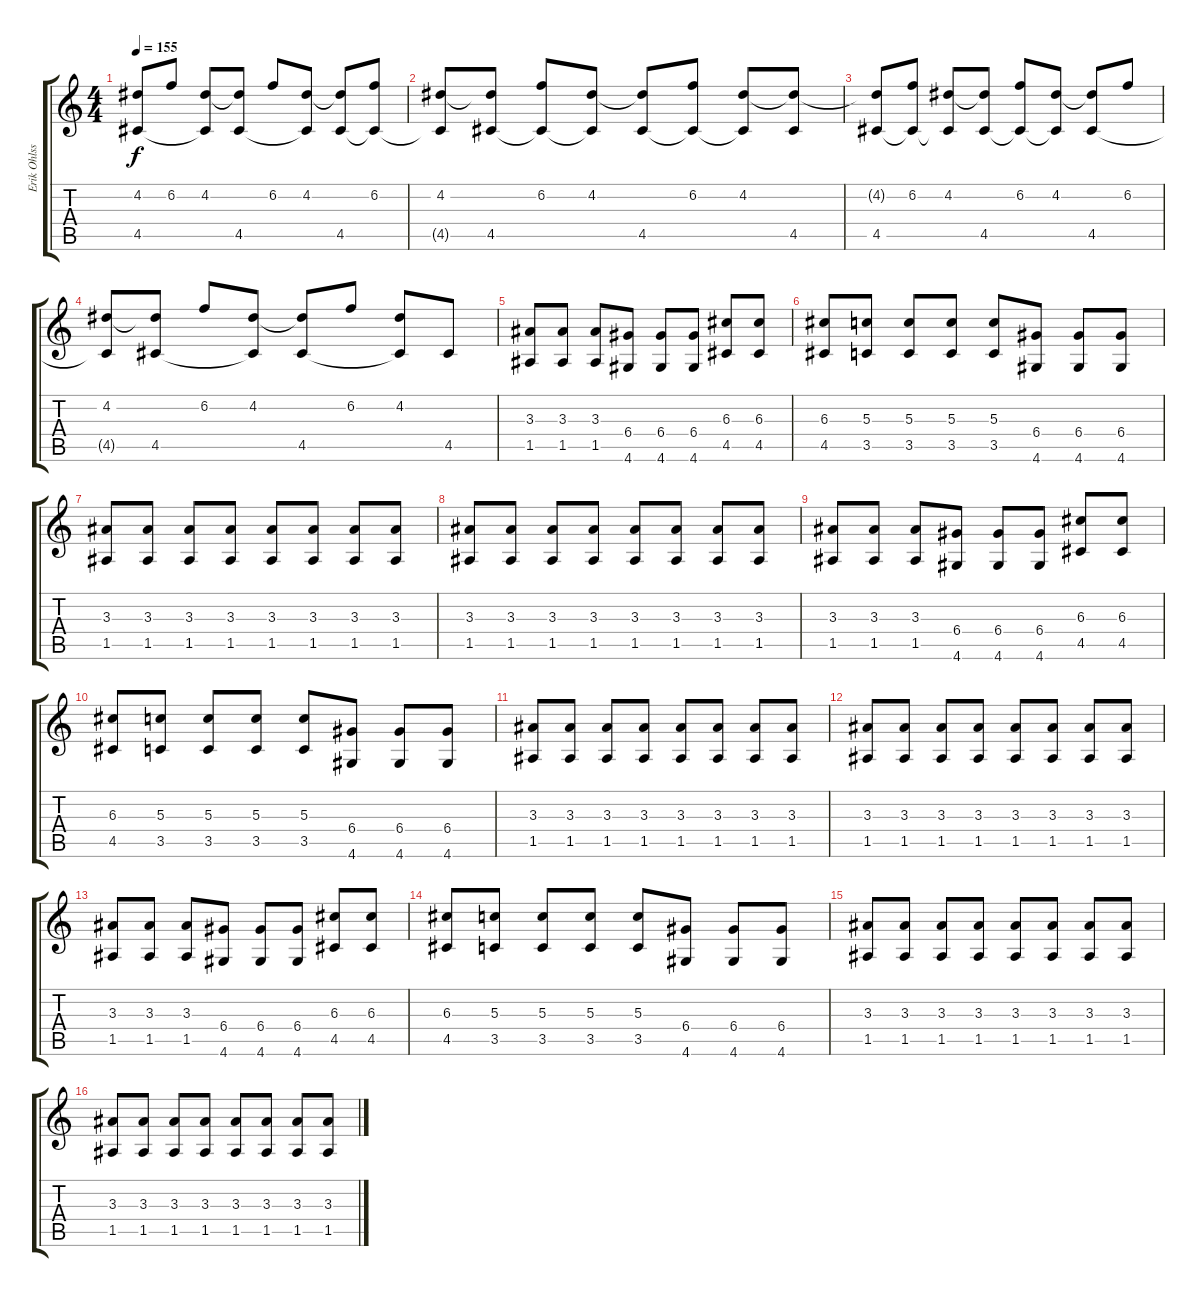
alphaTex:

\track ("Erik Ohlsson Lead" "Erik Ohlss") {instrument overdrivenguitar}
\staff {score tabs}
\tuning (E4 B3 G3 D3 A2 E2) {hide}
\ts (4 4)
\tempo 155
\clef g2
\ks c
(4.2{t} 4.5).8{dy f} 6.2.8 (4.2 4.5{t}).8 (4.2{t} 4.5).8 6.2.8 (4.2 4.5{t}).8 (4.2{t} 4.5).8 (6.2 4.5{t}).8 |
(4.2 4.5{t}).8 (4.2{t} 4.5).8 (6.2 4.5{t}).8 (4.2 4.5{t}).8 (4.2{t} 4.5).8 (6.2 4.5{t}).8 (4.2 4.5{t}).8 (4.2{t} 4.5).8 |
(4.2{t} 4.5).8 (6.2 4.5{t}).8 (4.2 4.5{t}).8 (4.2{t} 4.5).8 (6.2 4.5{t}).8 (4.2 4.5{t}).8 (4.2{t} 4.5).8 6.2.8 |
(4.2 4.5{t}).8 (4.2{t} 4.5).8 6.2.8 (4.2 4.5{t}).8 (4.2{t} 4.5).8 6.2.8 (4.2 4.5{t}).8 4.5.8 |
(3.3 1.5).8{volume 10 instrument overdrivenguitar} (3.3 1.5).8 (3.3 1.5).8 (6.4 4.6).8 (6.4 4.6).8 (6.4 4.6).8 (6.3 4.5).8 (6.3 4.5).8 |
(6.3 4.5).8 (5.3 3.5).8 (5.3 3.5).8 (5.3 3.5).8 (5.3 3.5).8 (6.4 4.6).8 (6.4 4.6).8 (6.4 4.6).8 |
(3.3 1.5).8 (3.3 1.5).8 (3.3 1.5).8 (3.3 1.5).8 (3.3 1.5).8 (3.3 1.5).8 (3.3 1.5).8 (3.3 1.5).8 |
(3.3 1.5).8 (3.3 1.5).8 (3.3 1.5).8 (3.3 1.5).8 (3.3 1.5).8 (3.3 1.5).8 (3.3 1.5).8 (3.3 1.5).8 |
(3.3 1.5).8{instrument overdrivenguitar} (3.3 1.5).8 (3.3 1.5).8 (6.4 4.6).8 (6.4 4.6).8 (6.4 4.6).8 (6.3 4.5).8 (6.3 4.5).8 |
(6.3 4.5).8 (5.3 3.5).8 (5.3 3.5).8 (5.3 3.5).8 (5.3 3.5).8 (6.4 4.6).8 (6.4 4.6).8 (6.4 4.6).8 |
(3.3 1.5).8 (3.3 1.5).8 (3.3 1.5).8 (3.3 1.5).8 (3.3 1.5).8 (3.3 1.5).8 (3.3 1.5).8 (3.3 1.5).8 |
(3.3 1.5).8 (3.3 1.5).8 (3.3 1.5).8 (3.3 1.5).8 (3.3 1.5).8 (3.3 1.5).8 (3.3 1.5).8 (3.3 1.5).8 |
(3.3 1.5).8{instrument overdrivenguitar} (3.3 1.5).8 (3.3 1.5).8 (6.4 4.6).8 (6.4 4.6).8 (6.4 4.6).8 (6.3 4.5).8 (6.3 4.5).8 |
(6.3 4.5).8 (5.3 3.5).8 (5.3 3.5).8 (5.3 3.5).8 (5.3 3.5).8 (6.4 4.6).8 (6.4 4.6).8 (6.4 4.6).8 |
(3.3 1.5).8 (3.3 1.5).8 (3.3 1.5).8 (3.3 1.5).8 (3.3 1.5).8 (3.3 1.5).8 (3.3 1.5).8 (3.3 1.5).8 |
(3.3 1.5).8 (3.3 1.5).8 (3.3 1.5).8 (3.3 1.5).8 (3.3 1.5).8 (3.3 1.5).8 (3.3 1.5).8 (3.3 1.5).8
